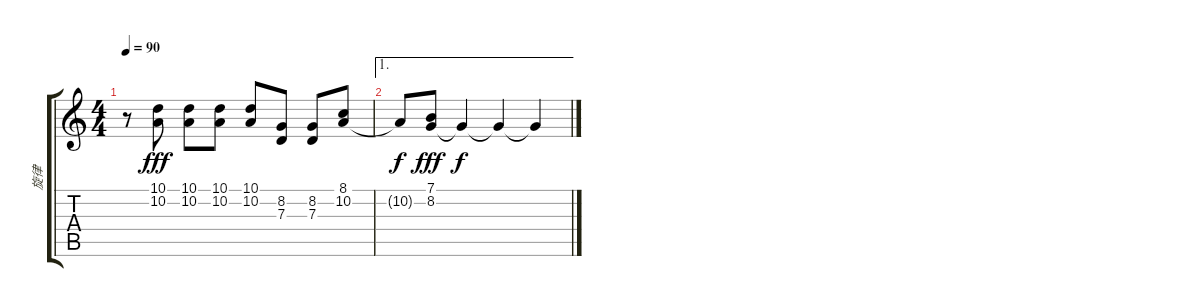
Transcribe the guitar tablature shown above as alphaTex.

\track ("旋律" "旋律") {instrument musicbox}
\staff {score tabs}
\tuning (E4 B3 G3 D3 A2 E2) {hide}
\ts (4 4)
\tempo 90
\clef g2
\ks c
r.8{dy fff} (10.1 10.2).8 (10.1 10.2).8 (10.1 10.2).8 (10.1 10.2).8 (8.2 7.3).8 (8.2 7.3).8 (8.1 10.2).8 |
\ae 1
10.2{t}.8{dy f} (7.1 8.2).8{dy fff} 8.2{t}.4{dy f} 8.2{t}.4 8.2{t}.4
